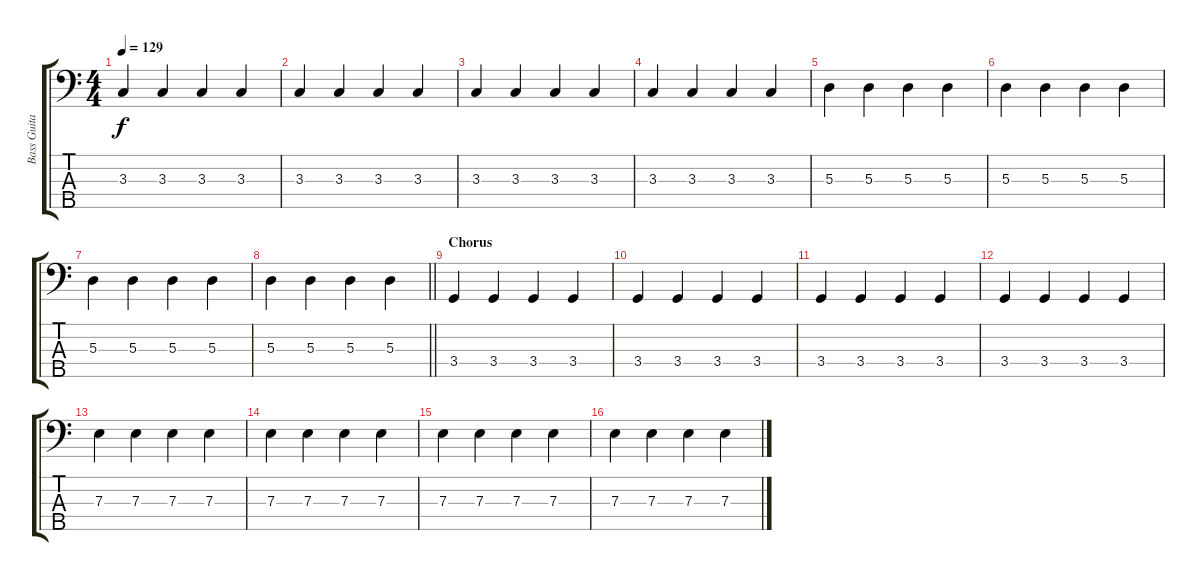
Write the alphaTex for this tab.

\track ("Bass Guitar" "Bass Guita") {instrument electricbassfinger bank 2}
\staff {score tabs}
\tuning (G2 D2 A1 E1 B0) {hide}
\ts (4 4)
\tempo 129
\clef f4
\ks c
3.3.4{dy f} 3.3.4 3.3.4 3.3.4 |
3.3.4 3.3.4 3.3.4 3.3.4 |
3.3.4 3.3.4 3.3.4 3.3.4 |
3.3.4 3.3.4 3.3.4 3.3.4 |
5.3.4 5.3.4 5.3.4 5.3.4 |
5.3.4 5.3.4 5.3.4 5.3.4 |
5.3.4 5.3.4 5.3.4 5.3.4 |
\barLineRight lightlight
5.3.4 5.3.4 5.3.4 5.3.4 |
\section ("" "Chorus")
3.4.4 3.4.4 3.4.4 3.4.4 |
3.4.4 3.4.4 3.4.4 3.4.4 |
3.4.4 3.4.4 3.4.4 3.4.4 |
3.4.4 3.4.4 3.4.4 3.4.4 |
7.3.4 7.3.4 7.3.4 7.3.4 |
7.3.4 7.3.4 7.3.4 7.3.4 |
7.3.4 7.3.4 7.3.4 7.3.4 |
7.3.4 7.3.4 7.3.4 7.3.4
